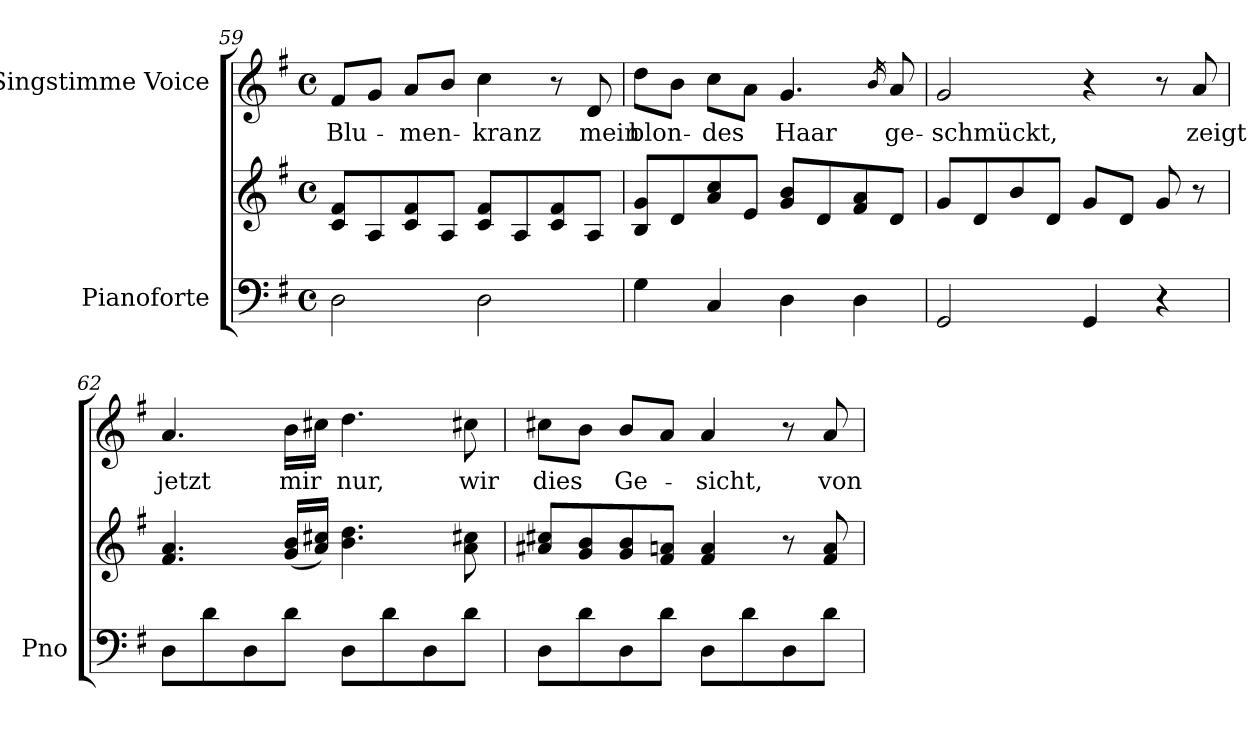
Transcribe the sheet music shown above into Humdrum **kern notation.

**kern	**kern	**kern	**text
*part2	*part2	*part1	*part1
*staff3	*staff2	*staff1	*staff1
*I"Pianoforte	*	*I"Singstimme Voice	*
*I'Pno	*	*	*
*clefF4	*clefG2	*clefG2	*
*k[f#]	*k[f#]	*k[f#]	*
*M4/4	*M4/4	*M4/4	*
*met(c)	*met(c)	*met(c)	*
=59	=59	=59	=59
2D\	8c/ 8f#/L	8f#/L	Blu-
.	8A/	8g/J	.
.	8c/ 8f#/	8a/L	-men-
.	8A/J	8b/J	.
2D\	8c/ 8f#/L	4cc\	-kranz
.	8A/	.	.
.	8c/ 8f#/	8r	.
.	8A/J	8d/	mein
=60	=60	=60	=60
4G\	8B/ 8g/L	8dd\L	blon-
.	8d/	8b\J	.
4C/	8a/ 8cc/	8cc\L	-des
.	8e/J	8a\J	.
4D\	8g/ 8b/L	4.g/	Haar
.	8d/	.	.
4D\	8f#/ 8a/	.	.
.	.	16qb/	.
.	8d/J	8a/	ge-
=61	=61	=61	=61
2GG/	8g/L	2g/	-schmückt,
.	8d/	.	.
.	8b/	.	.
.	8d/J	.	.
4GG/	8g/L	4r	.
.	8d/J	.	.
4r	8g/	8r	.
.	8r	8a/	zeigt
=62	=62	=62	=62
8D\L	4.f#/ 4.a/	4.a/	jetzt
8d\	.	.	.
8D\	.	.	.
8d\J	(16g/ 16b/LL	16b\LL	mir
.	16a/ 16cc#X/JJ)	16cc#X\JJ	.
8D\L	4.b\ 4.dd\	4.dd\	nur,
8d\	.	.	.
8D\	.	.	.
8d\J	8a\ 8cc#X\	8cc#X\	wir
=63	=63	=63	=63
8D\L	8a#X/ 8cc#j/L	8cc#j\L	dies
8d\	8g/ 8b/	8b\J	.
8D\	8g/ 8b/	8b/L	Ge-
8d\J	8f#/ 8anj/J	8a/J	.
8D\L	4f#/ 4a/	4a/	-sicht,
8d\	.	.	.
8D\	8r	8r	.
8d\J	8f#/ 8a/	8a/	von
=	=	=	=
*-	*-	*-	*-
